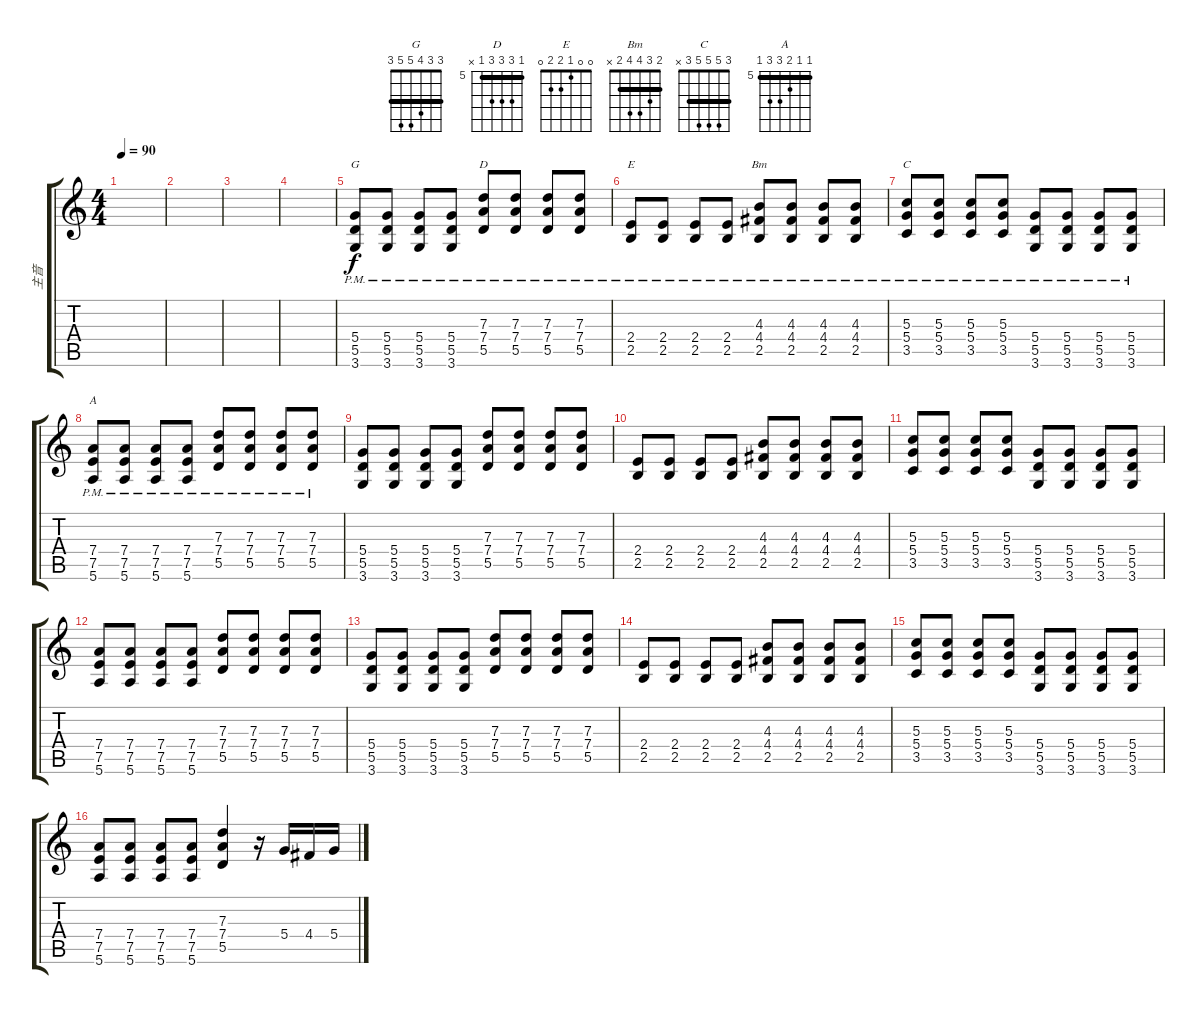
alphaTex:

\track ("主音" "主音") {instrument overdrivenguitar}
\staff {score tabs}
\tuning (E4 B3 G3 D3 A2 E2) {hide}
\chord ("G" 3 3 4 5 5 3) {barre 3}
\chord ("D" 5 7 7 7 5 x) {firstfret 5 barre 5}
\chord ("E" 0 0 1 2 2 0)
\chord ("Bm" 2 3 4 4 2 x) {barre 2}
\chord ("C" 3 5 5 5 3 x) {barre 3}
\chord ("A" 5 5 6 7 7 5) {firstfret 5 barre 5}
\ts (4 4)
\tempo 90
\clef g2
\ks c
|
|
|
|
(5.4{pm} 5.5{pm} 3.6{pm}).8{ch "G"} (5.4{pm} 5.5{pm} 3.6{pm}).8 (5.4{pm} 5.5{pm} 3.6{pm}).8 (5.4{pm} 5.5{pm} 3.6{pm}).8 (7.3{pm} 7.4{pm} 5.5{pm}).8{ch "D"} (7.3{pm} 7.4{pm} 5.5{pm}).8 (7.3{pm} 7.4{pm} 5.5{pm}).8 (7.3{pm} 7.4{pm} 5.5{pm}).8 |
(2.4{pm} 2.5{pm}).8{ch "E"} (2.4{pm} 2.5{pm}).8 (2.4{pm} 2.5{pm}).8 (2.4{pm} 2.5{pm}).8 (4.3{pm} 4.4{pm} 2.5{pm}).8{ch "Bm"} (4.3{pm} 4.4{pm} 2.5{pm}).8 (4.3{pm} 4.4{pm} 2.5{pm}).8 (4.3{pm} 4.4{pm} 2.5{pm}).8 |
(5.3{pm} 5.4{pm} 3.5{pm}).8{ch "C"} (5.3{pm} 5.4{pm} 3.5{pm}).8 (5.3{pm} 5.4{pm} 3.5{pm}).8 (5.3{pm} 5.4{pm} 3.5{pm}).8 (5.4{pm} 5.5{pm} 3.6{pm}).8 (5.4{pm} 5.5{pm} 3.6{pm}).8 (5.4{pm} 5.5{pm} 3.6{pm}).8 (5.4{pm} 5.5{pm} 3.6{pm}).8 |
(7.4{pm} 7.5{pm} 5.6{pm}).8{ch "A"} (7.4{pm} 7.5{pm} 5.6{pm}).8 (7.4{pm} 7.5{pm} 5.6{pm}).8 (7.4{pm} 7.5{pm} 5.6{pm}).8 (7.3{pm} 7.4{pm} 5.5{pm}).8 (7.3{pm} 7.4{pm} 5.5{pm}).8 (7.3{pm} 7.4{pm} 5.5{pm}).8 (7.3{pm} 7.4{pm} 5.5{pm}).8 |
(5.4 5.5 3.6).8 (5.4 5.5 3.6).8 (5.4 5.5 3.6).8 (5.4 5.5 3.6).8 (7.3 7.4 5.5).8 (7.3 7.4 5.5).8 (7.3 7.4 5.5).8{txt ""} (7.3 7.4 5.5).8 |
(2.4 2.5).8 (2.4 2.5).8 (2.4 2.5).8 (2.4 2.5).8 (4.3 4.4 2.5).8 (4.3 4.4 2.5).8 (4.3 4.4 2.5).8 (4.3 4.4 2.5).8 |
(5.3 5.4 3.5).8 (5.3 5.4 3.5).8 (5.3 5.4 3.5).8 (5.3 5.4 3.5).8 (5.4 5.5 3.6).8 (5.4 5.5 3.6).8 (5.4 5.5 3.6).8 (5.4 5.5 3.6).8 |
(7.4 7.5 5.6).8 (7.4 7.5 5.6).8 (7.4 7.5 5.6).8 (7.4 7.5 5.6).8 (7.3 7.4 5.5).8 (7.3 7.4 5.5).8 (7.3 7.4 5.5).8 (7.3 7.4 5.5).8 |
(5.4 5.5 3.6).8 (5.4 5.5 3.6).8 (5.4 5.5 3.6).8 (5.4 5.5 3.6).8 (7.3 7.4 5.5).8 (7.3 7.4 5.5).8 (7.3 7.4 5.5).8 (7.3 7.4 5.5).8 |
(2.4 2.5).8 (2.4 2.5).8 (2.4 2.5).8 (2.4 2.5).8 (4.3 4.4 2.5).8 (4.3 4.4 2.5).8 (4.3 4.4 2.5).8 (4.3 4.4 2.5).8 |
(5.3 5.4 3.5).8 (5.3 5.4 3.5).8 (5.3 5.4 3.5).8 (5.3 5.4 3.5).8 (5.4 5.5 3.6).8 (5.4 5.5 3.6).8 (5.4 5.5 3.6).8 (5.4 5.5 3.6).8 |
(7.4 7.5 5.6).8 (7.4 7.5 5.6).8 (7.4 7.5 5.6).8 (7.4 7.5 5.6).8 (7.3 7.4 5.5).4 r.16 5.4.16 4.4.16 5.4.16
